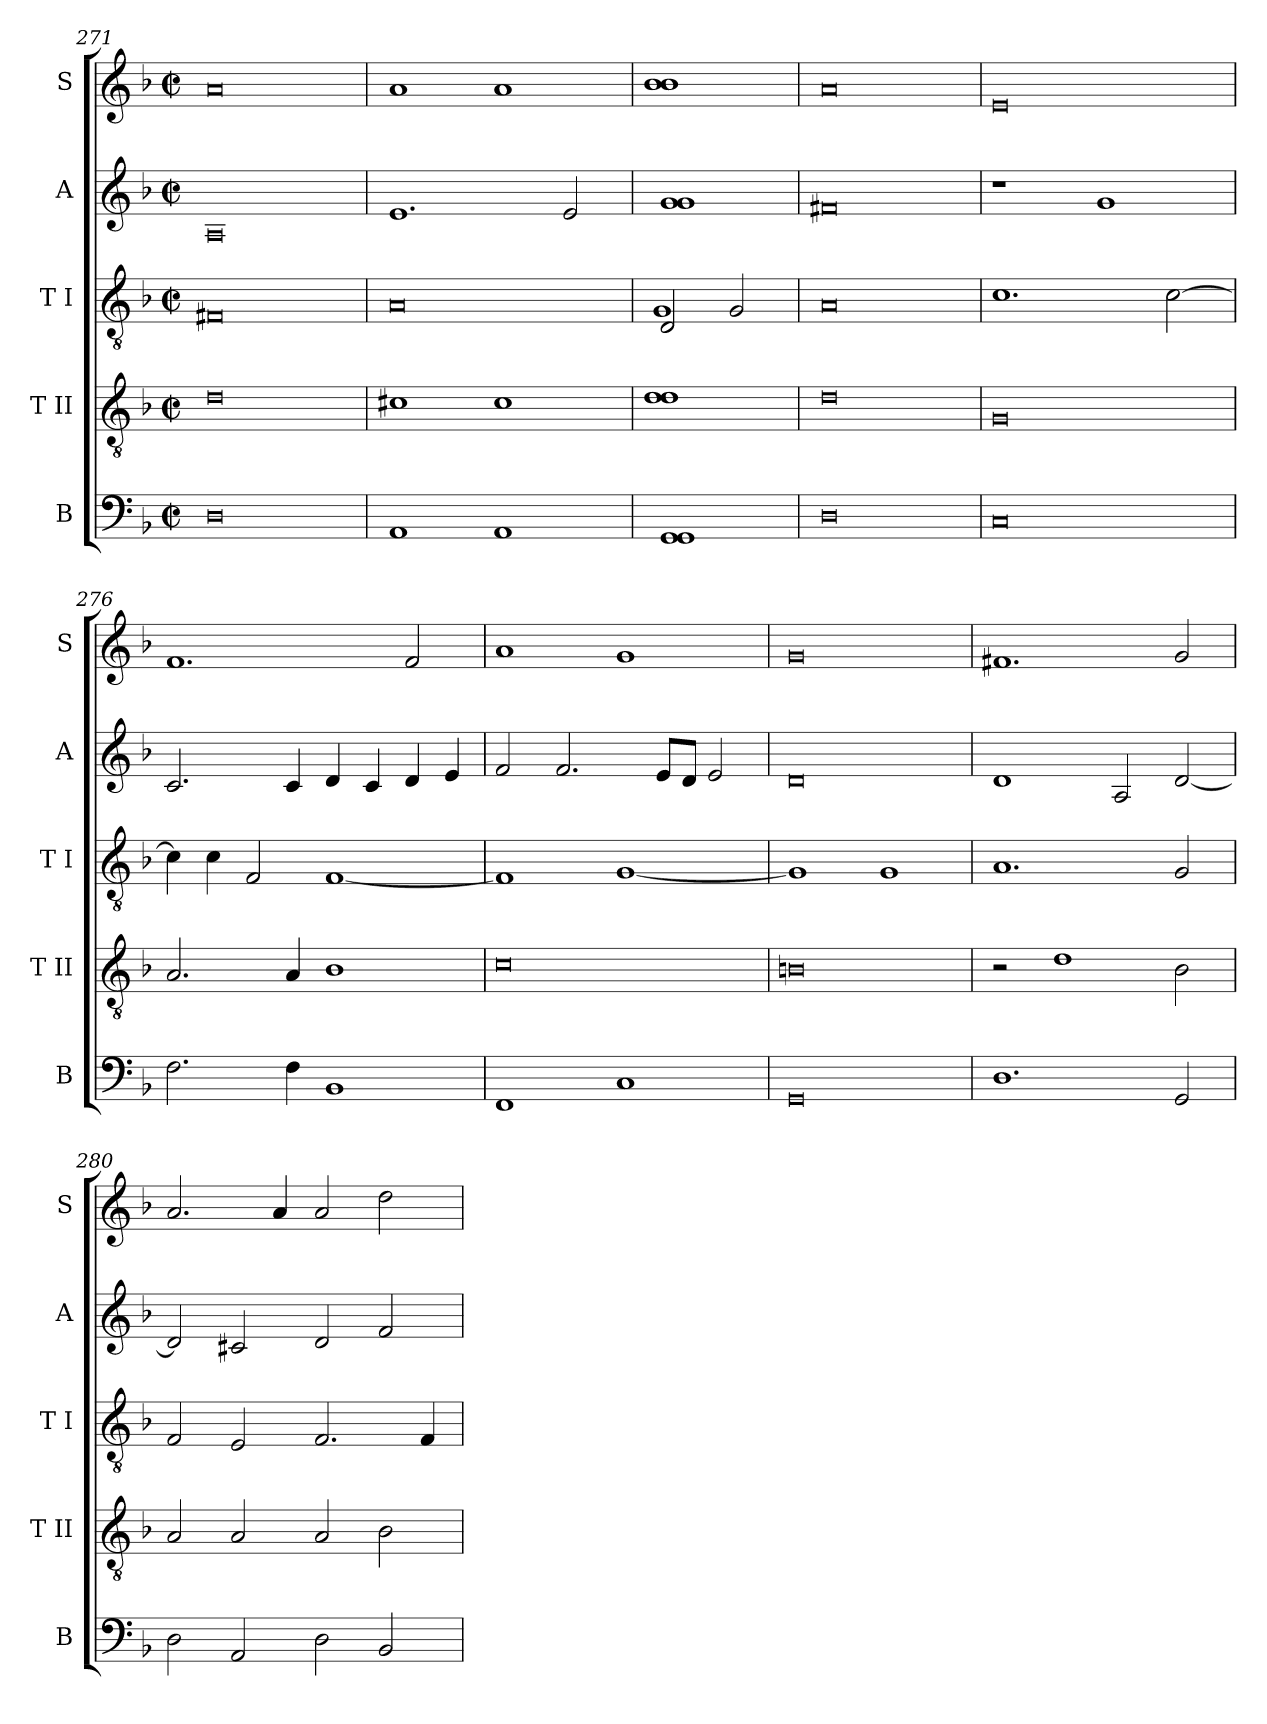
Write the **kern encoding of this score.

**kern	**kern	**kern	**kern	**kern
*part5	*part4	*part3	*part2	*part1
*staff5	*staff4	*staff3	*staff2	*staff1
*I"B	*I"T II	*I"T I	*I"A	*I"S
*I'B	*I'T II	*I'T I	*I'A	*I'S
!!LO:LB:g=z
*clefF4	*clefGv2	*clefGv2	*clefG2	*clefG2
*k[b-]	*k[b-]	*k[b-]	*k[b-]	*k[b-]
*F:	*F:	*F:	*F:	*F:
*M2/2	*M2/2	*M2/2	*M2/2	*M2/2
*met(c|)	*met(c|)	*met(c|)	*met(c|)	*met(c|)
=271	=271	=271	=271	=271
0D	0d	0F#X	0A	0a
=272	=272	=272	=272	=272
1AA	1c#X	0A	1.e	1a
1AA	1c#	.	.	1a
.	.	.	2e/	.
=273	=273	=273	=273	=273
*	*	*^	*	*
1GG 1GG	1d 1d	2D/	1G	1g 1g	1b- 1b-
.	.	2G/	.	.	.
*	*	*v	*v	*	*
=274	=274	=274	=274	=274
0D	0d	0A	0f#X	0a
=275	=275	=275	=275	=275
0C	0G	1.c	1r	0e
.	.	.	1g	.
.	.	[>2c\	.	.
=276	=276	=276	=276	=276
2.F\	2.A/	4c\]	2.c/	1.f
.	.	4c\	.	.
.	.	2F/	.	.
4F\	4A/	.	4c/	.
1BB-	1B-	[<1F	4d/	.
.	.	.	4c/	.
.	.	.	4d/	2f/
.	.	.	4e/	.
=277	=277	=277	=277	=277
1FF	0c	1F]	2f/	1a
.	.	.	2.f/	.
1C	.	[<1G	.	1g
.	.	.	8e/L	.
.	.	.	8d/J	.
.	.	.	2e/	.
=278	=278	=278	=278	=278
0GG	0Bn	1G]	0d	0g
.	.	1G	.	.
=279	=279	=279	=279	=279
1.D	2r	1.A	1d	1.f#X
.	1d	.	.	.
.	.	.	2A/	.
2GG/	2B-\	2G/	[>2d/	2g/
!!LO:PB:g=z
=280	=280	=280	=280	=280
2D\	2A/	2F/	2d/]	2.a/
2AA/	2A/	2E/	2c#X/	.
.	.	.	.	4a/
2D\	2A/	2.F/	2d/	2a/
2BB-/	2B-\	.	2f/	2dd\
.	.	4F/	.	.
=	=	=	=	=
*-	*-	*-	*-	*-
